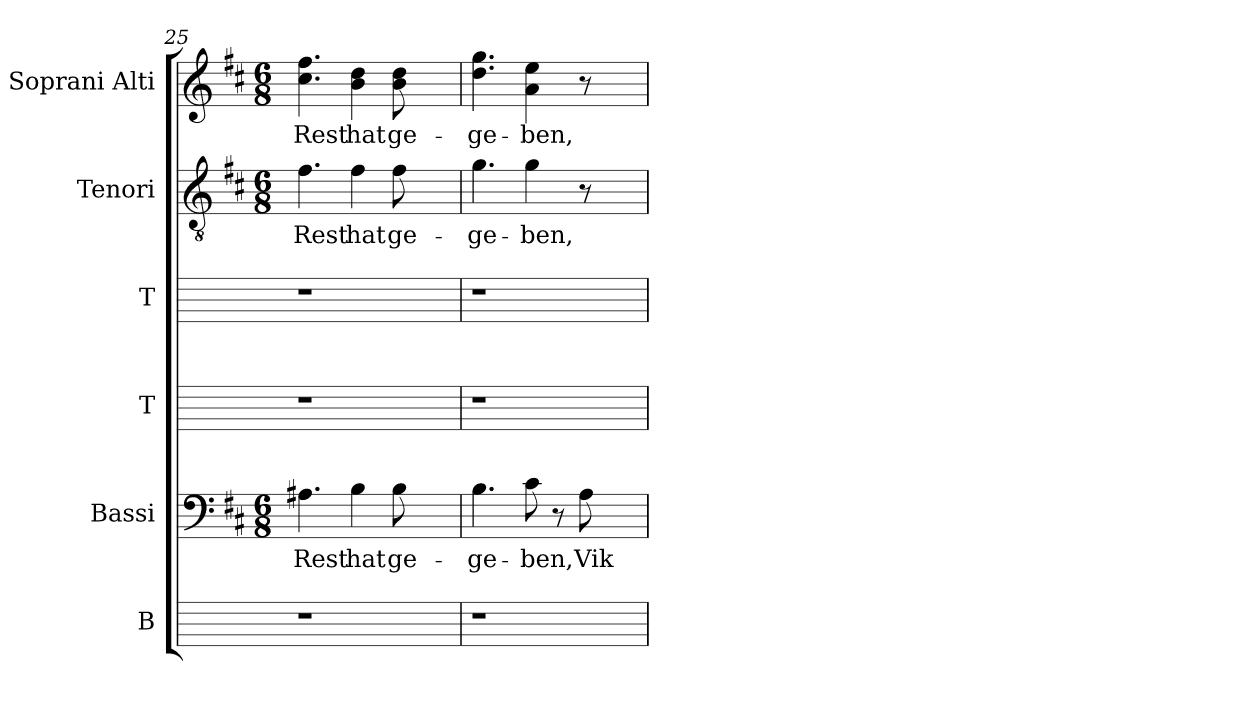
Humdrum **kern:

**kern	**kern	**text	**kern	**kern	**kern	**text	**kern	**text
*part6	*part5	*part5	*part4	*part3	*part2	*part2	*part1	*part1
*staff6	*staff5	*staff5	*staff4	*staff3	*staff2	*staff2	*staff1	*staff1
*I"B	*I"Bassi	*	*I"T	*I"T	*I"Tenori	*	*I"Soprani  Alti	*
*I'B	*I'B	*	*I'T	*I'T	*I'T	*	*I'S  A	*
*	*clefF4	*	*	*	*clefGv2	*	*clefG2	*
*	*k[f#c#]	*	*	*	*k[f#c#]	*	*k[f#c#]	*
*	*D:	*	*	*	*D:	*	*D:	*
*	*M6/8	*	*	*	*M6/8	*	*M6/8	*
=25	=25	=25	=25	=25	=25	=25	=25	=25
!	!	!LO:LY:b:cj	!	!	!	!LO:LY:b:cj	!	!LO:LY:b:cj
1r	4.A#X\	Rest	1r	1r	4.f#\	Rest	4.ff#\ 4.cc#\	Rest
!	!	!LO:LY:b:cj	!	!	!	!LO:LY:b:cj	!	!LO:LY:b:cj
.	4B\	hat	.	.	4f#\	hat	4dd\ 4b\	hat
!	!	!LO:LY:b:cj	!	!	!	!LO:LY:b:cj	!	!LO:LY:b:cj
.	8B\	ge-	.	.	8f#\	ge-	8dd\ 8b\	ge-
.	4ryy	.	.	.	4ryy	.	4ryy	.
=26	=26	=26	=26	=26	=26	=26	=26	=26
!	!	!LO:LY:b	!	!	!	!LO:LY:b	!	!LO:LY:b
1r	4.B\	-ge-	1r	1r	4.g\	-ge-	4.gg\ 4.dd\	-ge-
!	!	!LO:LY:b:cj	!	!	!	!LO:LY:b:cj	!	!LO:LY:b:cj
.	8c#\	-ben,	.	.	4g\	-ben,	4ee\ 4a\	-ben,
.	8r	.	.	.	.	.	.	.
!	!	!LO:LY:b:cj	!	!	!	!	!	!
.	8A\	Vik-	.	.	8r	.	8r	.
.	4ryy	.	.	.	4ryy	.	4ryy	.
=	=	=	=	=	=	=	=	=
*-	*-	*-	*-	*-	*-	*-	*-	*-
